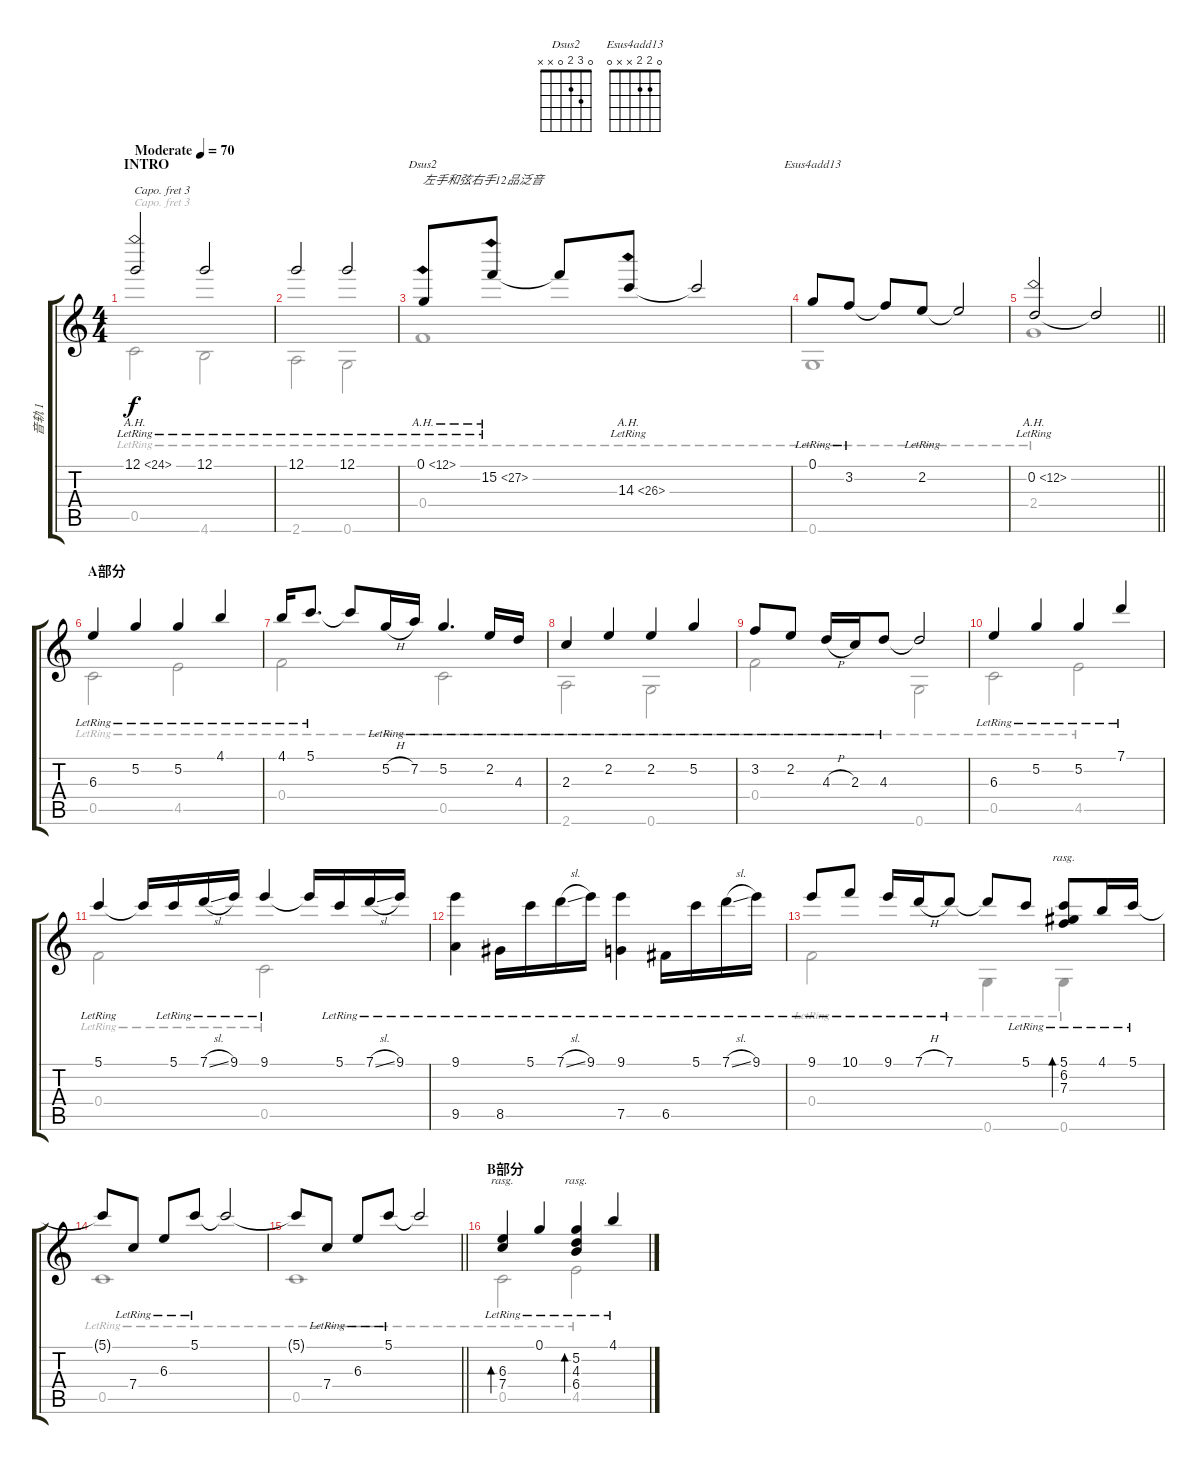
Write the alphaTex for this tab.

\track ("音轨 1" "音轨 1") {instrument acousticguitarsteel}
\staff {score tabs}
\capo 3
\tuning (E4 B3 G3 D3 A2 E2) {hide}
\chord ("Dsus2" 0 3 2 0 x x)
\chord ("Esus4add13" 0 2 2 x x 0)
\voice
\ts (4 4)
\section ("" "INTRO")
\tempo (70 "Moderate")
\clef g2
\ks c
12.1{ah 12 lr}.2{dy f instrument acousticguitarsteel} 12.1{lr}.2 |
12.1{lr}.2 12.1{lr}.2 |
0.1{ah 12 lr}.8{ch "Dsus2" txt "左手和弦右手12品泛音"} 15.2{ah 12 lr}.8 15.2{t}.8 14.3{ah 12 lr}.8 14.3{t}.2 |
0.1{lr}.8{ch "Esus4add13"} 3.2{lr}.8 3.2{t}.8 2.2{lr}.8 2.2{t}.2 |
\barLineRight lightlight
0.2{ah 12 lr}.2 0.2{t}.2 |
\section ("" "A部分")
6.3{lr}.4 5.2{lr}.4 5.2{lr}.4 4.1{lr}.4 |
4.1{lr}.16 5.1{lr}.8{d} 5.1{t}.8 5.2{h lr}.16 7.2{lr}.16 5.2{lr}.4{d} 2.2{lr}.16 4.3{lr}.16 |
2.3{lr}.4 2.2{lr}.4 2.2{lr}.4 5.2{lr}.4 |
3.2{lr}.8 2.2{lr}.8 4.3{h lr}.16 2.3{lr}.16 4.3{lr}.8 4.3{t}.2 |
6.3{lr}.4 5.2{lr}.4 5.2{lr}.4 7.1{lr}.4 |
5.1{lr}.4 5.1{t}.16 5.1{lr}.16 7.1{sl lr}.16 9.1{lr}.16 9.1{lr}.4 9.1{t}.16 5.1{lr}.16 7.1{sl lr}.16 9.1{lr}.16 |
(9.1{lr} 9.5).4 8.5{lr}.16 5.1{lr}.16 7.1{sl lr}.16 9.1{lr}.16 (9.1{lr} 7.5).4 6.5{lr}.16 5.1{lr}.16 7.1{sl lr}.16 9.1{lr}.16 |
9.1{lr}.8 10.1{lr}.8 9.1{lr}.16 7.1{h lr}.16 7.1{lr}.8 7.1{t}.8 5.1{lr}.8 (5.1{lr} 6.2{lr} 7.3{lr}).8{bd 240 rasg ii} 4.1{lr}.16 5.1{lr}.16 |
5.1{t}.8 7.4{lr}.8 6.3{lr}.8 5.1{lr}.8 5.1{t}.2 |
\barLineRight lightlight
5.1{t}.8 7.4{lr}.8 6.3{lr}.8 5.1{lr}.8 5.1{t}.2 |
\section ("" "B部分")
(6.3{lr} 7.4{lr}).4{bd 240 rasg ii} 0.1{lr}.4 (5.2{lr} 4.3{lr} 6.4{lr}).4{bd 240 rasg ii} 4.1{lr}.4
\voice
\clef g2
\ottava regular
\simile none
\ks c
0.5{lr}.2{dy f} 4.6{lr}.2 |
2.6{lr}.2 0.6{lr}.2 |
0.4{lr}.1 |
0.6{lr}.1 |
\barLineRight lightlight
2.4{lr}.1 |
0.5{lr}.2 4.5{lr}.2 |
0.4{lr}.2 0.5{lr}.2 |
2.6{lr}.2 0.6{lr}.2 |
0.4{lr}.2 0.6{lr}.2 |
0.5{lr}.2 4.5{lr}.2 |
0.4{lr}.2 0.5{lr}.2 |
|
0.4{lr}.2 0.6{lr}.4 0.6{lr}.4 |
0.5{lr}.1 |
\barLineRight lightlight
0.5{lr}.1 |
0.5{lr}.2 4.5{lr}.2
